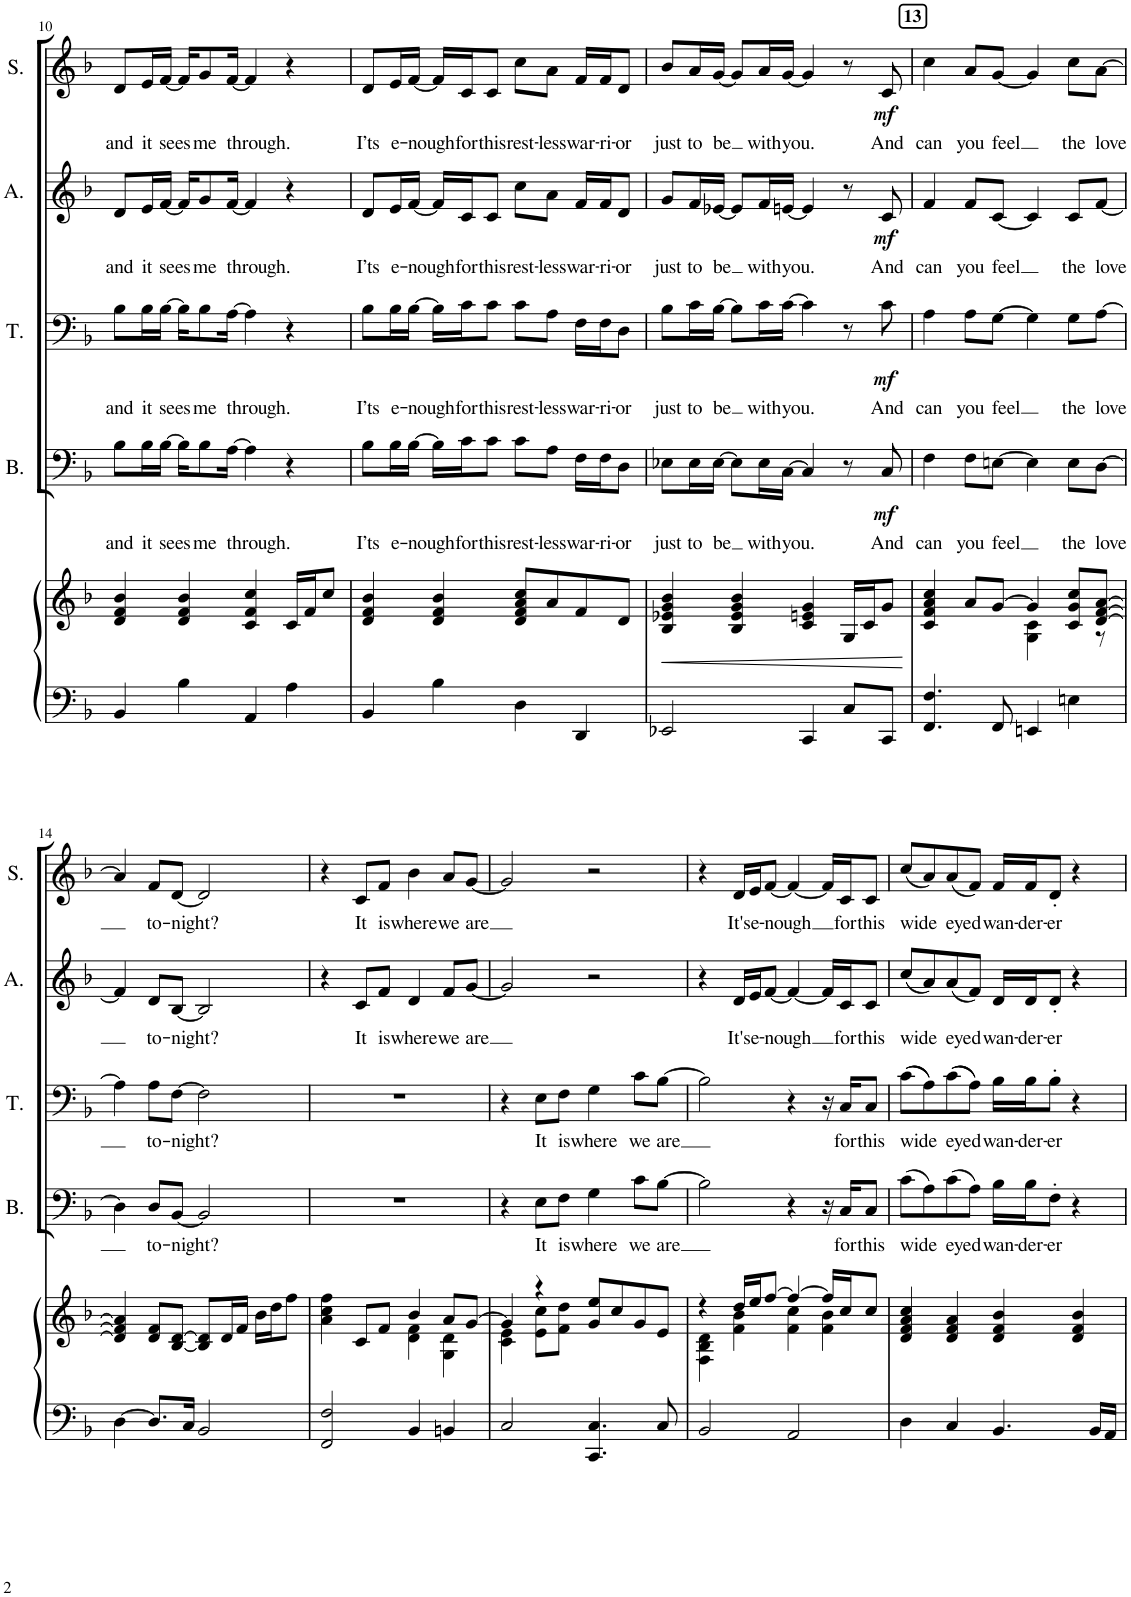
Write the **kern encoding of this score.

**kern	**kern	**dynam	**kern	**text	**dynam	**kern	**text	**dynam	**kern	**text	**dynam	**kern	**text	**dynam
*part5	*part5	*part5	*part4	*part4	*part4	*part3	*part3	*part3	*part2	*part2	*part2	*part1	*part1	*part1
*staff6	*staff5	*staff5/6	*staff4	*staff4	*staff4	*staff3	*staff3	*staff3	*staff2	*staff2	*staff2	*staff1	*staff1	*staff1
*I"Piano	*	*	*I"Bas	*	*	*I"Tenor	*	*	*I"Alt	*	*	*I"Sopr.	*	*
*I'Pno	*	*	*I'B.	*	*	*I'T.	*	*	*I'A.	*	*	*I'S.	*	*
!!LO:PB:g=z
*clefF4	*clefG2	*	*clefF4	*	*	*clefF4	*	*	*clefG2	*	*	*clefG2	*	*
*k[b-]	*k[b-]	*	*k[b-]	*	*	*k[b-]	*	*	*k[b-]	*	*	*k[b-]	*	*
*M4/4	*M4/4	*	*M4/4	*	*	*M4/4	*	*	*M4/4	*	*	*M4/4	*	*
=10	=10	=10	=10	=10	=10	=10	=10	=10	=10	=10	=10	=10	=10	=10
!	!	!	!	!LO:LY:b	!	!	!LO:LY:b	!	!	!LO:LY:b	!	!	!LO:LY:b	!
4BB-/	4d/ 4f/ 4b-/	.	8B-\L	and	.	8B-\L	and	.	8d/L	and	.	8d/L	and	.
!	!	!	!	!LO:LY:b	!	!	!LO:LY:b	!	!	!LO:LY:b	!	!	!LO:LY:b	!
.	.	.	16B-\L	it	.	16B-\L	it	.	16e/L	it	.	16e/L	it	.
!	!	!	!	!LO:LY:b	!	!	!LO:LY:b	!	!	!LO:LY:b	!	!	!LO:LY:b	!
.	.	.	[16B-\JJ	sees	.	[16B-\JJ	sees	.	[16f/JJ	sees	.	[16f/JJ	sees	.
4B-\	4d/ 4f/ 4b-/	.	16B-\KL]	.	.	16B-\KL]	.	.	16f/KL]	.	.	16f/KL]	.	.
!	!	!	!	!LO:LY:b	!	!	!LO:LY:b	!	!	!LO:LY:b	!	!	!LO:LY:b	!
.	.	.	8B-\	me	.	8B-\	me	.	8g/	me	.	8g/	me	.
!	!	!	!	!LO:LY:b	!	!	!LO:LY:b	!	!	!LO:LY:b	!	!	!LO:LY:b	!
.	.	.	[16A\Jk	through.	.	[16A\Jk	through.	.	[16f/Jk	through.	.	[16f/Jk	through.	.
4AA/	4c/ 4f/ 4cc/	.	4A\]	.	.	4A\]	.	.	4f/]	.	.	4f/]	.	.
4A\	16c/LL	.	4r	.	.	4r	.	.	4r	.	.	4r	.	.
.	16f/J	.	.	.	.	.	.	.	.	.	.	.	.	.
.	8cc/J	.	.	.	.	.	.	.	.	.	.	.	.	.
=11	=11	=11	=11	=11	=11	=11	=11	=11	=11	=11	=11	=11	=11	=11
!	!	!	!	!LO:LY:b	!	!	!LO:LY:b	!	!	!LO:LY:b	!	!	!LO:LY:b	!
4BB-/	4d/ 4f/ 4b-/	.	8B-\L	I’ts	.	8B-\L	I’ts	.	8d/L	I’ts	.	8d/L	I’ts	.
!	!	!	!	!LO:LY:b	!	!	!LO:LY:b	!	!	!LO:LY:b	!	!	!LO:LY:b	!
.	.	.	16B-\L	e-	.	16B-\L	e-	.	16e/L	e-	.	16e/L	e-	.
!	!	!	!	!LO:LY:b	!	!	!LO:LY:b	!	!	!LO:LY:b	!	!	!LO:LY:b	!
.	.	.	[16B-\JJ	-nough	.	[16B-\JJ	-nough	.	[16f/JJ	-nough	.	[16f/JJ	-nough	.
4B-\	4d/ 4f/ 4b-/	.	16B-\LL]	.	.	16B-\LL]	.	.	16f/LL]	.	.	16f/LL]	.	.
!	!	!	!	!LO:LY:b	!	!	!LO:LY:b	!	!	!LO:LY:b	!	!	!LO:LY:b	!
.	.	.	16c\J	for	.	16c\J	for	.	16c/J	for	.	16c/J	for	.
!	!	!	!	!LO:LY:b	!	!	!LO:LY:b	!	!	!LO:LY:b	!	!	!LO:LY:b	!
.	.	.	8c\J	this	.	8c\J	this	.	8c/J	this	.	8c/J	this	.
!	!	!	!	!LO:LY:b	!	!	!LO:LY:b	!	!	!LO:LY:b	!	!	!LO:LY:b	!
4D\	8d/ 8f/ 8a/ 8cc/L	.	8c\L	rest-	.	8c\L	rest-	.	8cc\L	rest-	.	8cc\L	rest-	.
!	!	!	!	!LO:LY:b	!	!	!LO:LY:b	!	!	!LO:LY:b	!	!	!LO:LY:b	!
.	8a/	.	8A\J	-less	.	8A\J	-less	.	8a\J	-less	.	8a\J	-less	.
!	!	!	!	!LO:LY:b	!	!	!LO:LY:b	!	!	!LO:LY:b	!	!	!LO:LY:b	!
4DD/	8f/	.	16F\LL	war-	.	16F\LL	war-	.	16f/LL	war-	.	16f/LL	war-	.
!	!	!	!	!LO:LY:b	!	!	!LO:LY:b	!	!	!LO:LY:b	!	!	!LO:LY:b	!
.	.	.	16F\J	-ri-	.	16F\J	-ri-	.	16f/J	-ri-	.	16f/J	-ri-	.
!	!	!	!	!LO:LY:b	!	!	!LO:LY:b	!	!	!LO:LY:b	!	!	!LO:LY:b	!
.	8d/J	.	8D\J	-or	.	8D\J	-or	.	8d/J	-or	.	8d/J	-or	.
=12	=12	=12	=12	=12	=12	=12	=12	=12	=12	=12	=12	=12	=12	=12
!	!	!LO:HP:b	!	!LO:LY:b	!	!	!LO:LY:b	!	!	!LO:LY:b	!	!	!LO:LY:b	!
2EE-X/	4B-/ 4e-X/ 4g/ 4b-/	<	8E-X\L	just	.	8B-\L	just	.	8g/L	just	.	8b-/L	just	.
!	!	!	!	!LO:LY:b	!	!	!LO:LY:b	!	!	!LO:LY:b	!	!	!LO:LY:b	!
.	.	.	16E-\L	to	.	16c\L	to	.	16f/L	to	.	16a/L	to	.
!	!	!	!	!LO:LY:b	!	!	!LO:LY:b	!	!	!LO:LY:b	!	!	!LO:LY:b	!
.	.	.	[16E-\JJ	be	.	[16B-\JJ	be	.	[16e-X/JJ	be	.	[16g/JJ	be	.
.	4B-/ 4e-/ 4g/ 4b-/	.	8E-\L]	.	.	8B-\L]	.	.	8e-/L]	.	.	8g/L]	.	.
!	!	!	!	!LO:LY:b	!	!	!LO:LY:b	!	!	!LO:LY:b	!	!	!LO:LY:b	!
.	.	.	16E-\L	with	.	16c\L	with	.	16f/L	with	.	16a/L	with	.
!	!	!	!	!LO:LY:b	!	!	!LO:LY:b	!	!	!LO:LY:b	!	!	!LO:LY:b	!
.	.	.	[16C\JJ	you.	.	[16c\JJ	you.	.	[16en/JJ	you.	.	[16g/JJ	you.	.
4CC/	4c/ 4en/ 4g/	.	4C/]	.	.	4c\]	.	.	4e/]	.	.	4g/]	.	.
8C/L	16G/LL	.	8r	.	.	8r	.	.	8r	.	.	8r	.	.
.	16c/J	.	.	.	.	.	.	.	.	.	.	.	.	.
!	!	!	!	!LO:LY:b	!LO:DY:b	!	!LO:LY:b	!LO:DY:b	!	!LO:LY:b	!LO:DY:b	!	!LO:LY:b	!LO:DY:b
8CC/J	8g/J	.	8C/	And	mf	8c\	And	mf	8c/	And	mf	8c/	And	mf
.	.	[	.	.	.	.	.	.	.	.	.	.	.	.
!!LO:REH:place=s1:a:B:cj:t=13
=13	=13	=13	=13	=13	=13	=13	=13	=13	=13	=13	=13	=13	=13	=13
*	*^	*	*	*	*	*	*	*	*	*	*	*	*	*
!	!	!	!	!	!LO:LY:b	!	!	!LO:LY:b	!	!	!LO:LY:b	!	!	!LO:LY:b	!
4.FF/ 4.F/	4c/ 4f/ 4a/ 4cc/	2ryy	.	4F\	can	.	4A\	can	.	4f/	can	.	4cc\	can	.
!	!	!	!	!	!LO:LY:b	!	!	!LO:LY:b	!	!	!LO:LY:b	!	!	!LO:LY:b	!
.	8a/L	.	.	8F\L	you	.	8A\L	you	.	8f/L	you	.	8a/L	you	.
!	!	!	!	!	!LO:LY:b	!	!	!LO:LY:b	!	!	!LO:LY:b	!	!	!LO:LY:b	!
8FF/	[8g/J	.	.	[8En\J	feel	.	[8G\J	feel	.	[8c/J	feel	.	[8g/J	feel	.
4EEn/	4g/]	4G\ 4c\	.	4E\]	.	.	4G\]	.	.	4c/]	.	.	4g/]	.	.
!	!	!	!	!	!LO:LY:b	!	!	!LO:LY:b	!	!	!LO:LY:b	!	!	!LO:LY:b	!
4En\	8c/ 8g/ 8cc/L	8ryy	.	8E\L	the	.	8G\L	the	.	8c/L	the	.	8cc\L	the	.
!	!	!	!	!	!LO:LY:b	!	!	!LO:LY:b	!	!	!LO:LY:b	!	!	!LO:LY:b	!
.	[8d/ [8f/ [8a/J	8r	.	[8D\J	love	.	[8A\J	love	.	[8f/J	love	.	[8a\J	love	.
*	*v	*v	*	*	*	*	*	*	*	*	*	*	*	*	*
!!LO:LB:g=z
=14	=14	=14	=14	=14	=14	=14	=14	=14	=14	=14	=14	=14	=14	=14
[4D\	4d/] 4f/] 4a/]	.	4D\]	.	.	4A\]	.	.	4f/]	.	.	4a/]	.	.
!	!	!	!	!LO:LY:b	!	!	!LO:LY:b	!	!	!LO:LY:b	!	!	!LO:LY:b	!
8.D/L]	8d/ 8f/L	.	8D/L	to-	.	8A\L	to-	.	8d/L	to-	.	8f/L	to-	.
!	!	!	!	!LO:LY:b	!	!	!LO:LY:b	!	!	!LO:LY:b	!	!	!LO:LY:b	!
.	[8B-/ [8d/J	.	[8BB-/J	-night?	.	[8F\J	-night?	.	[8B-/J	-night?	.	[8d/J	-night?	.
16C/Jk	.	.	.	.	.	.	.	.	.	.	.	.	.	.
2BB-/	8B-/] 8d/]L	.	2BB-/]	.	.	2F\]	.	.	2B-/]	.	.	2d/]	.	.
.	16d/L	.	.	.	.	.	.	.	.	.	.	.	.	.
.	16f/JJ	.	.	.	.	.	.	.	.	.	.	.	.	.
.	16b-\LL	.	.	.	.	.	.	.	.	.	.	.	.	.
.	16dd\J	.	.	.	.	.	.	.	.	.	.	.	.	.
.	8ff\J	.	.	.	.	.	.	.	.	.	.	.	.	.
=15	=15	=15	=15	=15	=15	=15	=15	=15	=15	=15	=15	=15	=15	=15
*	*^	*	*	*	*	*	*	*	*	*	*	*	*	*
2FF/ 2F/	4a\ 4cc\ 4ff\	2ryy	.	1r	.	.	1r	.	.	4r	.	.	4r	.	.
!	!	!	!	!	!	!	!	!	!	!	!LO:LY:b	!	!	!LO:LY:b	!
.	8c/L	.	.	.	.	.	.	.	.	8c/L	It	.	8c/L	It	.
!	!	!	!	!	!	!	!	!	!	!	!LO:LY:b	!	!	!LO:LY:b	!
.	8f/J	.	.	.	.	.	.	.	.	8f/J	is	.	8f/J	is	.
!	!	!	!	!	!	!	!	!	!	!	!LO:LY:b	!	!	!LO:LY:b	!
4BB-/	4b-/	4d\ 4f\	.	.	.	.	.	.	.	4d/	where	.	4b-\	where	.
!	!	!	!	!	!	!	!	!	!	!	!LO:LY:b	!	!	!LO:LY:b	!
4BBn/	8a/L	4G\ 4d\	.	.	.	.	.	.	.	8f/L	we	.	8a/L	we	.
!	!	!	!	!	!	!	!	!	!	!	!LO:LY:b	!	!	!LO:LY:b	!
.	[8g/J	.	.	.	.	.	.	.	.	[8g/J	are	.	[8g/J	are	.
=16	=16	=16	=16	=16	=16	=16	=16	=16	=16	=16	=16	=16	=16	=16	=16
2C/	4g/]	4c\ 4e\	.	4r	.	.	4r	.	.	2g/]	.	.	2g/]	.	.
!	!	!	!	!	!LO:LY:b	!	!	!LO:LY:b	!	!	!	!	!	!	!
.	4r	8e\ 8cc\L	.	8E\L	It	.	8E\L	It	.	.	.	.	.	.	.
!	!	!	!	!	!LO:LY:b	!	!	!LO:LY:b	!	!	!	!	!	!	!
.	.	8f\ 8dd\J	.	8F\J	is	.	8F\J	is	.	.	.	.	.	.	.
!	!	!	!	!	!LO:LY:b	!	!	!LO:LY:b	!	!	!	!	!	!	!
4.CC/ 4.C/	8g/ 8ee/L	2ryy	.	4G\	where	.	4G\	where	.	2r	.	.	2r	.	.
.	8cc/	.	.	.	.	.	.	.	.	.	.	.	.	.	.
!	!	!	!	!	!LO:LY:b	!	!	!LO:LY:b	!	!	!	!	!	!	!
.	8g/	.	.	8c\L	we	.	8c\L	we	.	.	.	.	.	.	.
!	!	!	!	!	!LO:LY:b	!	!	!LO:LY:b	!	!	!	!	!	!	!
8C/	8e/J	.	.	[8B-\J	are	.	[8B-\J	are	.	.	.	.	.	.	.
=17	=17	=17	=17	=17	=17	=17	=17	=17	=17	=17	=17	=17	=17	=17	=17
2BB-/	4r	4F\ 4B-\ 4d\	.	2B-\]	.	.	2B-\]	.	.	4r	.	.	4r	.	.
!	!	!	!	!	!	!	!	!	!	!	!LO:LY:b	!	!	!LO:LY:b	!
.	16dd/LL	4f\ 4b-\	.	.	.	.	.	.	.	16d/LL	It's	.	16d/LL	It's	.
!	!	!	!	!	!	!	!	!	!	!	!LO:LY:b	!	!	!LO:LY:b	!
.	16ee/J	.	.	.	.	.	.	.	.	16e/J	e-	.	16e/J	e-	.
!	!	!	!	!	!	!	!	!	!	!	!LO:LY:b	!	!	!LO:LY:b	!
.	[8ff/J	.	.	.	.	.	.	.	.	[8f/J	-nough	.	[8f/J	-nough	.
2AA/	4ff/_	4f\ 4cc\	.	4r	.	.	4r	.	.	4f/_	.	.	4f/_	.	.
.	16ff/LL]	4f\ 4b-\	.	16r	.	.	16r	.	.	16f/LL]	.	.	16f/LL]	.	.
!	!	!	!	!	!LO:LY:b	!	!	!LO:LY:b	!	!	!LO:LY:b	!	!	!LO:LY:b	!
.	16cc/J	.	.	16C/KL	for	.	16C/KL	for	.	16c/J	for	.	16c/J	for	.
!	!	!	!	!	!LO:LY:b	!	!	!LO:LY:b	!	!	!LO:LY:b	!	!	!LO:LY:b	!
.	8cc/J	.	.	8C/J	this	.	8C/J	this	.	8c/J	this	.	8c/J	this	.
*	*v	*v	*	*	*	*	*	*	*	*	*	*	*	*	*
=18	=18	=18	=18	=18	=18	=18	=18	=18	=18	=18	=18	=18	=18	=18
!	!	!	!	!LO:LY:b	!	!	!LO:LY:b	!	!	!LO:LY:b	!	!	!LO:LY:b	!
4D\	4d/ 4f/ 4a/ 4cc/	.	(8c\L	wide	.	((8c\L	wide	.	(8cc/L	wide	.	(8cc/L	wide	.
.	.	.	8A\)	.	.	8A\))	.	.	8a/)	.	.	8a/)	.	.
!	!	!	!	!LO:LY:b	!	!	!LO:LY:b	!	!	!LO:LY:b	!	!	!LO:LY:b	!
4C/	4d/ 4f/ 4a/	.	(8c\	eyed	.	((8c\	eyed	.	(8a/	eyed	.	(8a/	eyed	.
.	.	.	8A\J)	.	.	8A\J))	.	.	8f/J)	.	.	8f/J)	.	.
!	!	!	!	!LO:LY:b	!	!	!LO:LY:b	!	!	!LO:LY:b	!	!	!LO:LY:b	!
4.BB-/	4d/ 4f/ 4b-/	.	16B-\LL	wan-	.	16B-\LL	wan-	.	16d/LL	wan-	.	16f/LL	wan-	.
!	!	!	!	!LO:LY:b	!	!	!LO:LY:b	!	!	!LO:LY:b	!	!	!LO:LY:b	!
.	.	.	16B-\J	-der-	.	16B-\J	-der-	.	16d/J	-der-	.	16f/J	-der-	.
!	!	!	!	!LO:LY:b	!	!	!LO:LY:b	!	!	!LO:LY:b	!	!	!LO:LY:b	!
.	.	.	8F'\J	-er	.	8B-'\J	-er	.	8d'/J	-er	.	8d'/J	-er	.
.	4d/ 4f/ 4b-/	.	4r	.	.	4r	.	.	4r	.	.	4r	.	.
16BB-/LL	.	.	.	.	.	.	.	.	.	.	.	.	.	.
16AA/JJ	.	.	.	.	.	.	.	.	.	.	.	.	.	.
=	=	=	=	=	=	=	=	=	=	=	=	=	=	=
*-	*-	*-	*-	*-	*-	*-	*-	*-	*-	*-	*-	*-	*-	*-
